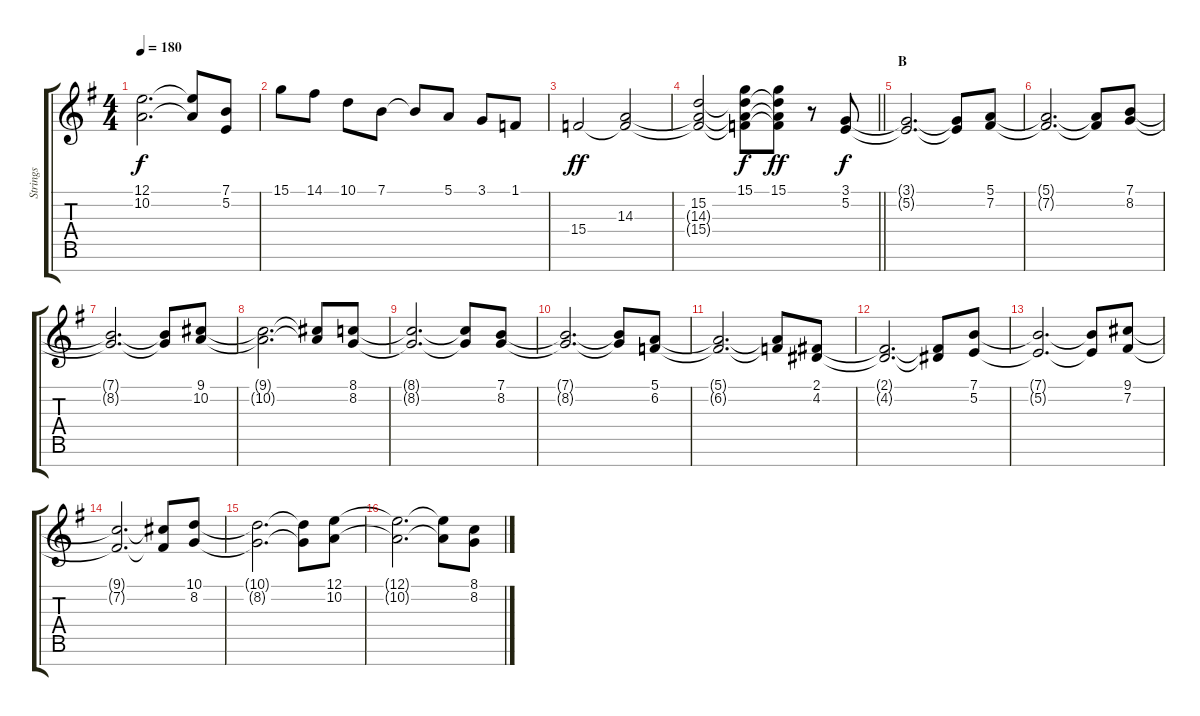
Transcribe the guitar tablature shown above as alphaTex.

\track ("Strings" "Strings") {instrument stringensemble1}
\staff {score tabs}
\tuning (E4 B3 G3 D3 A2 E2 B1) {hide}
\ts (4 4)
\tempo 180
\clef g2
\ks g
(12.1{t} 10.2{t}).2{d dy f} (12.1{t} 10.2{t}).8 (7.1 5.2).8 |
15.1.8 14.1.8 10.1.8 7.1.8 7.1{t}.8 5.1.8 3.1.8 1.1.8 |
15.4.2{dy ff} (14.3 15.4{t}).2 |
\barLineRight lightlight
(15.2 14.3{t} 15.4{t}).2 (15.1 15.2{t} 14.3{t} 15.4{t}).8{dy f} (15.1 15.2{t} 14.3{t} 15.4{t}).8{dy ff} r.8 (3.1 5.2).8{dy f} |
\section ("" "B")
(3.1{t} 5.2{t}).2{d} (3.1{t} 5.2{t}).8 (5.1 7.2).8 |
(5.1{t} 7.2{t}).2{d} (5.1{t} 7.2{t}).8 (7.1 8.2).8 |
(7.1{t} 8.2{t}).2{d} (7.1{t} 8.2{t}).8 (9.1 10.2).8 |
(9.1{t} 10.2{t}).2{d} (9.1{t} 10.2{t}).8 (8.1 8.2).8 |
(8.1{t} 8.2{t}).2{d} (8.1{t} 8.2{t}).8 (7.1 8.2).8 |
(7.1{t} 8.2{t}).2{d} (7.1{t} 8.2{t}).8 (5.1 6.2).8 |
(5.1{t} 6.2{t}).2{d} (5.1{t} 6.2{t}).8 (2.1 4.2).8 |
(2.1{t} 4.2{t}).2{d} (2.1{t} 4.2{t}).8 (7.1 5.2).8 |
(7.1{t} 5.2{t}).2{d} (7.1{t} 5.2{t}).8 (9.1 7.2).8 |
(9.1{t} 7.2{t}).2{d} (9.1{t} 7.2{t}).8 (10.1 8.2).8 |
(10.1{t} 8.2{t}).2{d} (10.1{t} 8.2{t}).8 (12.1 10.2).8 |
(12.1{t} 10.2{t}).2{d} (12.1{t} 10.2{t}).8 (8.1 8.2).8
